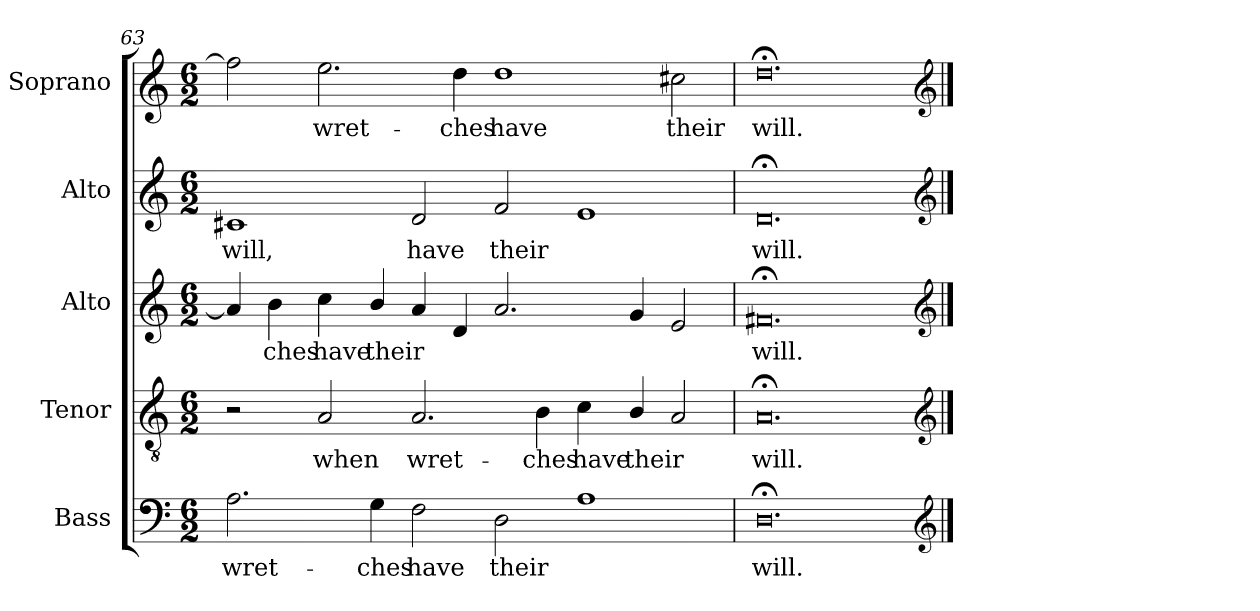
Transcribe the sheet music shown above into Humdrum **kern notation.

**kern	**text	**kern	**text	**kern	**text	**kern	**text	**kern	**text
*part5	*part5	*part4	*part4	*part3	*part3	*part2	*part2	*part1	*part1
*staff5	*staff5	*staff4	*staff4	*staff3	*staff3	*staff2	*staff2	*staff1	*staff1
*I"Bass	*	*I"Tenor	*	*I"Alto	*	*I"Alto	*	*I"Soprano	*
*I'B.	*	*I'T.	*	*	*	*	*	*I'S.	*
*clefF4	*	*clefGv2	*	*clefG2	*	*clefG2	*	*clefG2	*
*	*	*ITrd7c12	*	*	*	*	*	*	*
*k[]	*	*k[]	*	*k[]	*	*k[]	*	*k[]	*
*C:	*	*C:	*	*C:	*	*C:	*	*C:	*
*M6/2	*	*M6/2	*	*M6/2	*	*M6/2	*	*M6/2	*
=63	=63	=63	=63	=63	=63	=63	=63	=63	=63
!	!LO:LY:b:color=#000000	!	!	!	!	!	!	!	!
!	!	!	!	!	!	!	!LO:LY:b:color=#000000	!	!
2.Ai\	wret-	2r	.	4ai/]	.	1c#Xi	will,	2ffi\]	.
!	!	!	!	!	!LO:LY:b:color=#000000	!	!	!	!
.	.	.	.	4bi\	-ches	.	.	.	.
!	!	!	!LO:LY:b:color=#000000	!	!	!	!	!	!
!	!	!	!	!	!LO:LY:b:color=#000000	!	!	!	!
!	!	!	!	!	!	!	!	!	!LO:LY:b:color=#000000
.	.	2AAi/	when	4cci\	have	.	.	2.eei\	wret-
!	!LO:LY:b:color=#000000	!	!	!	!	!	!	!	!
!	!	!	!	!	!LO:LY:b:color=#000000	!	!	!	!
4Gi\	-ches	.	.	4bi/	their	.	.	.	.
!	!LO:LY:b:color=#000000	!	!	!	!	!	!	!	!
!	!	!	!LO:LY:b:color=#000000	!	!	!	!	!	!
!	!	!	!	!	!	!	!LO:LY:b:color=#000000	!	!
2Fi\	have	2.AAi/	wret-	4ai/	.	2di/	have	.	.
!	!	!	!	!	!	!	!	!	!LO:LY:b:color=#000000
.	.	.	.	4di/	.	.	.	4ddi\	-ches
!	!LO:LY:b:color=#000000	!	!	!	!	!	!	!	!
!	!	!	!	!	!	!	!LO:LY:b:color=#000000	!	!
!	!	!	!	!	!	!	!	!	!LO:LY:b:color=#000000
2Di\	their	.	.	2.ai/	.	2fi/	their	1ddi	have
!	!	!	!LO:LY:b:color=#000000	!	!	!	!	!	!
.	.	4BBi\	-ches	.	.	.	.	.	.
!	!	!	!LO:LY:b:color=#000000	!	!	!	!	!	!
1Ai	.	4Ci\	have	.	.	1ei	.	.	.
!	!	!	!LO:LY:b:color=#000000	!	!	!	!	!	!
.	.	4BBi/	their	4gi/	.	.	.	.	.
!	!	!	!	!	!	!	!	!	!LO:LY:b:color=#000000
.	.	2AAi/	.	2ei/	.	.	.	2cc#Xi\	their
=64	=64	=64	=64	=64	=64	=64	=64	=64	=64
!	!LO:LY:b:color=#000000	!	!	!	!	!	!	!	!
!	!	!	!LO:LY:b:color=#000000	!	!	!	!	!	!
!	!	!	!	!	!LO:LY:b:color=#000000	!	!	!	!
!	!	!	!	!	!	!	!LO:LY:b:color=#000000	!	!
!	!	!	!	!	!	!	!	!	!LO:LY:b:color=#000000
0.D;i	will.	0.AA;i	will.	0.f#X;i	will.	0.d;i	will.	0.dd;i	will.
*clefG2	*	*clefG2	*	*clefG2	*	*clefG2	*	*clefG2	*
==	==	==	==	==	==	==	==	==	==
*-	*-	*-	*-	*-	*-	*-	*-	*-	*-
